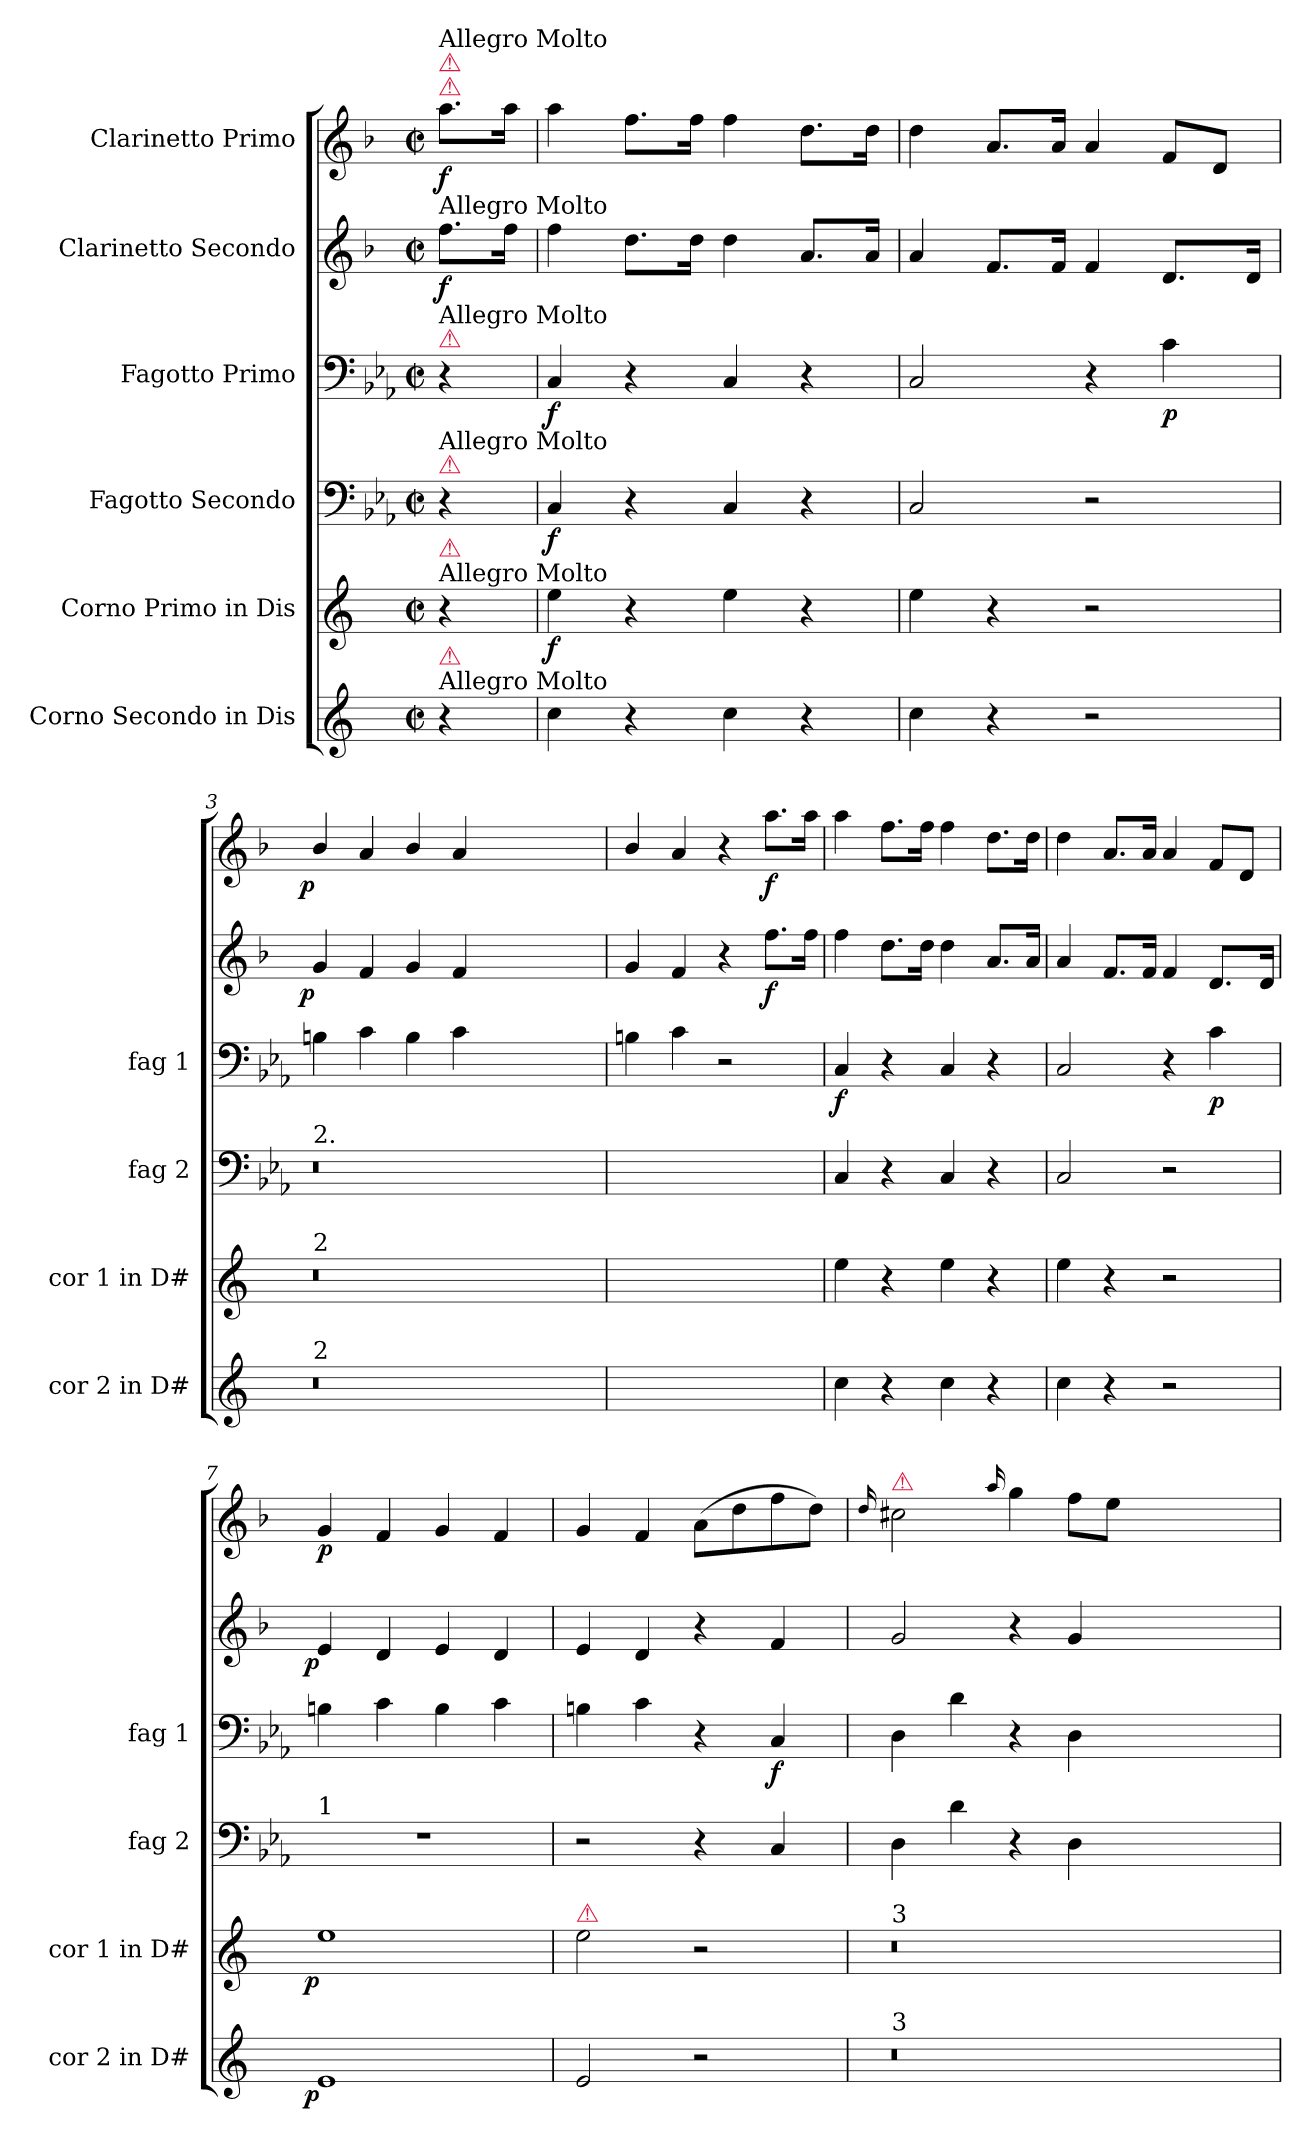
**kern	**dynam	**kern	**dynam	**kern	**dynam	**kern	**dynam	**kern	**dynam	**kern	**dynam
*part6	*part6	*part5	*part5	*part4	*part4	*part3	*part3	*part2	*part2	*part1	*part1
*staff6	*staff6	*staff5	*staff5	*staff4	*staff4	*staff3	*staff3	*staff2	*staff2	*staff1	*staff1
*I"Corno Secondo in Dis	*	*I"Corno Primo in Dis	*	*I"Fagotto Secondo	*	*I"Fagotto Primo	*	*I"Clarinetto Secondo	*	*I"Clarinetto Primo	*
*I'cor 2 in D#	*	*I'cor 1 in D#	*	*I'fag 2	*	*I'fag 1	*	*	*	*	*
*clefG2	*	*clefG2	*	*clefF4	*	*clefF4	*	*clefG2	*	*clefG2	*
*ITrd5c9	*	*ITrd5c9	*	*	*	*	*	*ITrd1c2	*	*ITrd1c2	*
*k[b-e-a-]	*	*k[b-e-a-]	*	*k[b-e-a-]	*	*k[b-e-a-]	*	*k[b-e-a-]	*	*k[b-e-a-]	*
*M2/2	*	*M2/2	*	*M2/2	*	*M2/2	*	*M2/2	*	*M2/2	*
*met(c|)	*	*met(c|)	*	*met(c|)	*	*met(c|)	*	*met(c|)	*	*met(c|)	*
=	=	=	=	=	=	=	=	=	=	=	=
!	!	!	!	!	!	!	!	!	!	!LO:TX:a:color=crimson:t=⚠	!
!	!	!	!	!	!	!	!	!	!	!LO:TX:a:color=crimson:t=⚠	!
!	!	!	!	!	!	!	!	!	!	!LO:TX:a:t=Allegro Molto	!
!	!	!	!	!	!	!	!	!LO:TX:a:t=Allegro Molto	!	!	!
!	!	!	!	!	!	!LO:TX:a:color=crimson:t=⚠	!	!	!	!	!
!	!	!	!	!	!	!LO:TX:a:t=Allegro Molto	!	!	!	!	!
!	!	!	!	!LO:TX:a:color=crimson:t=⚠	!	!	!	!	!	!	!
!	!	!	!	!LO:TX:a:t=Allegro Molto	!	!	!	!	!	!	!
!	!	!LO:TX:a:t=Allegro Molto	!	!	!	!	!	!	!	!	!
!	!	!LO:TX:a:color=crimson:t=⚠	!	!	!	!	!	!	!	!	!
!LO:TX:a:t=Allegro Molto	!	!	!	!	!	!	!	!	!	!	!
!LO:TX:a:color=crimson:t=⚠	!	!	!	!	!	!	!	!	!	!	!
4r	.	4r	.	4r	.	4r	.	8.ee-\L	f	8.gg\L	f
.	.	.	.	.	.	.	.	16ee-\Jk	.	16gg\Jk	.
=1	=1	=1	=1	=1	=1	=1	=1	=1	=1	=1	=1
4e-\	.	4g\	f	4C/	f	4C/	f	4ee-\	.	4gg\	.
4r	.	4r	.	4r	.	4r	.	8.cc\L	.	8.ee-\L	.
.	.	.	.	.	.	.	.	16cc\Jk	.	16ee-\Jk	.
4e-\	.	4g\	.	4C/	.	4C/	.	4cc\	.	4ee-\	.
4r	.	4r	.	4r	.	4r	.	8.g/L	.	8.cc\L	.
.	.	.	.	.	.	.	.	16g/Jk	.	16cc\Jk	.
=2	=2	=2	=2	=2	=2	=2	=2	=2	=2	=2	=2
4e-\	.	4g\	.	2C/	.	2C/	.	4g/	.	4cc\	.
4r	.	4r	.	.	.	.	.	8.e-/L	.	8.g/L	.
.	.	.	.	.	.	.	.	16e-/Jk	.	16g/Jk	.
2r	.	2r	.	2r	.	4r	.	4e-/	.	4g/	.
.	.	.	.	.	.	4c\	p	8.c/L	.	8e-/L	.
.	.	.	.	.	.	.	.	.	.	8c/J	.
.	.	.	.	.	.	.	.	16c/Jk	.	.	.
=3	=3	=3	=3	=3	=3	=3	=3	=3	=3	=3	=3
!	!	!	!	!LO:TX:a:t=2.	!	!	!	!	!	!	!
!	!	!LO:TX:a:t=2	!	!	!	!	!	!	!	!	!
!LO:TX:a:t=2	!	!	!	!	!	!	!	!	!	!	!
!	!	!	!	!	!	!	!	!	!LO:DY:rj	!	!LO:DY:rj
0r	.	0r	.	0r	.	4Bn\	.	4f/	p	4a-/	p
.	.	.	.	.	.	4c\	.	4e-/	.	4g/	.
.	.	.	.	.	.	4B\	.	4f/	.	4a-/	.
.	.	.	.	.	.	4c\	.	4e-/	.	4g/	.
.	.	.	.	.	.	1ryy	.	1ryy	.	1ryy	.
=4	=4	=4	=4	=4	=4	=4	=4	=4	=4	=4	=4
1ryy	.	1ryy	.	1ryy	.	4Bn\	.	4f/	.	4a-/	.
.	.	.	.	.	.	4c\	.	4e-/	.	4g/	.
.	.	.	.	.	.	2r	.	4r	.	4r	.
.	.	.	.	.	.	.	.	8.ee-\L	f	8.gg\L	f
.	.	.	.	.	.	.	.	16ee-\Jk	.	16gg\Jk	.
=5	=5	=5	=5	=5	=5	=5	=5	=5	=5	=5	=5
4e-\	.	4g\	.	4C/	.	4C/	f	4ee-\	.	4gg\	.
4r	.	4r	.	4r	.	4r	.	8.cc\L	.	8.ee-\L	.
.	.	.	.	.	.	.	.	16cc\Jk	.	16ee-\Jk	.
4e-\	.	4g\	.	4C/	.	4C/	.	4cc\	.	4ee-\	.
4r	.	4r	.	4r	.	4r	.	8.g/L	.	8.cc\L	.
.	.	.	.	.	.	.	.	16g/Jk	.	16cc\Jk	.
=6	=6	=6	=6	=6	=6	=6	=6	=6	=6	=6	=6
4e-\	.	4g\	.	2C/	.	2C/	.	4g/	.	4cc\	.
4r	.	4r	.	.	.	.	.	8.e-/L	.	8.g/L	.
.	.	.	.	.	.	.	.	16e-/Jk	.	16g/Jk	.
2r	.	2r	.	2r	.	4r	.	4e-/	.	4g/	.
.	.	.	.	.	.	4c\	p	8.c/L	.	8e-/L	.
.	.	.	.	.	.	.	.	.	.	8c/J	.
.	.	.	.	.	.	.	.	16c/Jk	.	.	.
=7	=7	=7	=7	=7	=7	=7	=7	=7	=7	=7	=7
!	!	!	!	!LO:TX:a:t=1	!	!	!	!	!	!	!
!	!LO:DY:rj	!	!LO:DY:rj	!	!	!	!	!	!LO:DY:rj	!	!
1G/	p	1g/	p	1r	.	4Bn\	.	4d/	p	4f/	p
.	.	.	.	.	.	4c\	.	4c/	.	4e-/	.
.	.	.	.	.	.	4B\	.	4d/	.	4f/	.
.	.	.	.	.	.	4c\	.	4c/	.	4e-/	.
=8	=8	=8	=8	=8	=8	=8	=8	=8	=8	=8	=8
!	!	!LO:TX:a:color=crimson:t=⚠	!	!	!	!	!	!	!	!	!
2G/	.	2g\	.	2r	.	4Bn\	.	4d/	.	4f/	.
.	.	.	.	.	.	4c\	.	4c/	.	4e-/	.
2r	.	2r	.	4r	.	4r	.	4r	.	(8g\L	.
.	.	.	.	.	.	.	.	.	.	8cc\	.
.	.	.	.	4C/	.	4C/	f	4e-/	.	8ee-\	.
.	.	.	.	.	.	.	.	.	.	8cc\J)	.
=9	=9	=9	=9	=9	=9	=9	=9	=9	=9	=9	=9
.	.	.	.	.	.	.	.	.	.	16qqcc/	.
!	!	!	!	!	!	!	!	!	!	!LO:TX:a:color=crimson:t=⚠	!
!	!	!LO:TX:a:t=3	!	!	!	!	!	!	!	!	!
!LO:TX:a:t=3	!	!	!	!	!	!	!	!	!	!	!
0r	.	0r	.	4D\	.	4D\	.	2f/	.	2bn\	.
.	.	.	.	4d\	.	4d\	.	.	.	.	.
.	.	.	.	.	.	.	.	.	.	16qqgg/	.
.	.	.	.	4r	.	4r	.	4r	.	4ff\	.
.	.	.	.	4D\	.	4D\	.	4f/	.	8ee-\L	.
.	.	.	.	.	.	.	.	.	.	8dd\J	.
.	.	.	.	1ryy	.	1ryy	.	1ryy	.	1ryy	.
=	=	=	=	=	=	=	=	=	=	=	=
*-	*-	*-	*-	*-	*-	*-	*-	*-	*-	*-	*-
